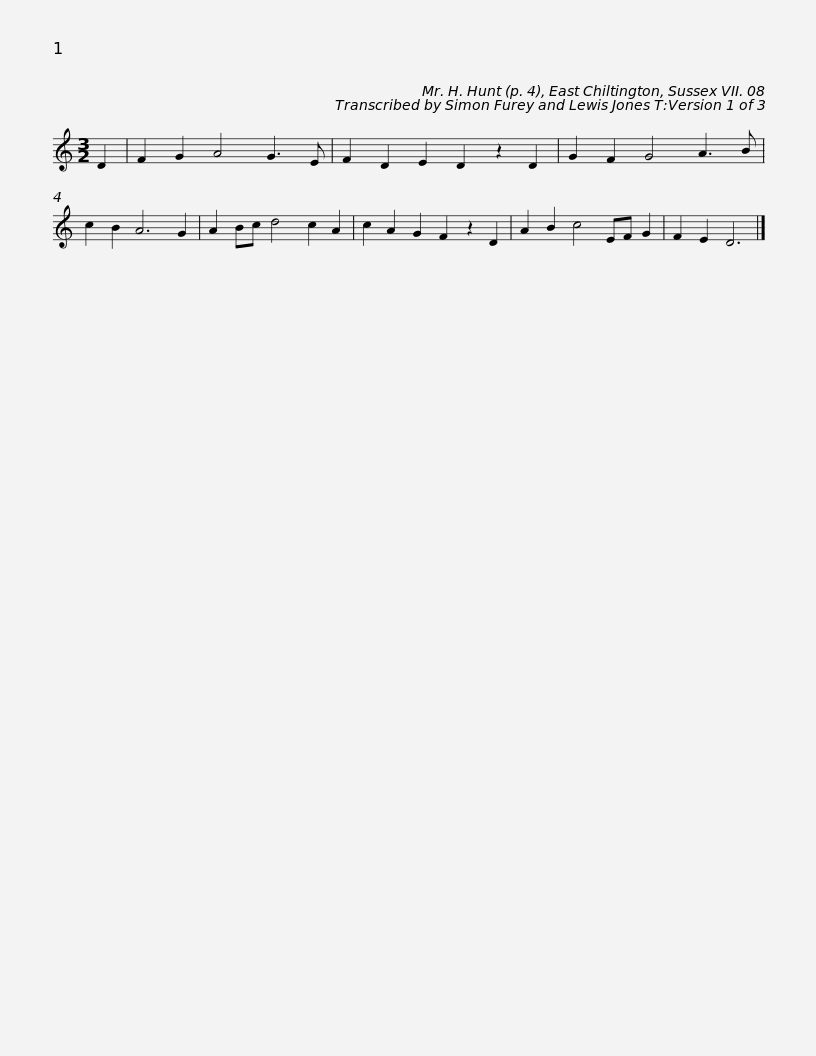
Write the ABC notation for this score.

X:1
L:1/8
M:3/2
I:linebreak $
K:C
V:1 treble
V:1
 D2 | F2 G2 A4 G3 E | F2 D2 E2 D2 z2 D2 | G2 F2 G4 A3 B | c2 B2 A6 G2 |$ %5
 A2 Bc d4 c2 A2 | c2 A2 G2 F2 z2 D2 | A2 B2 c4 EF G2 | F2 E2 D6 |] %9
